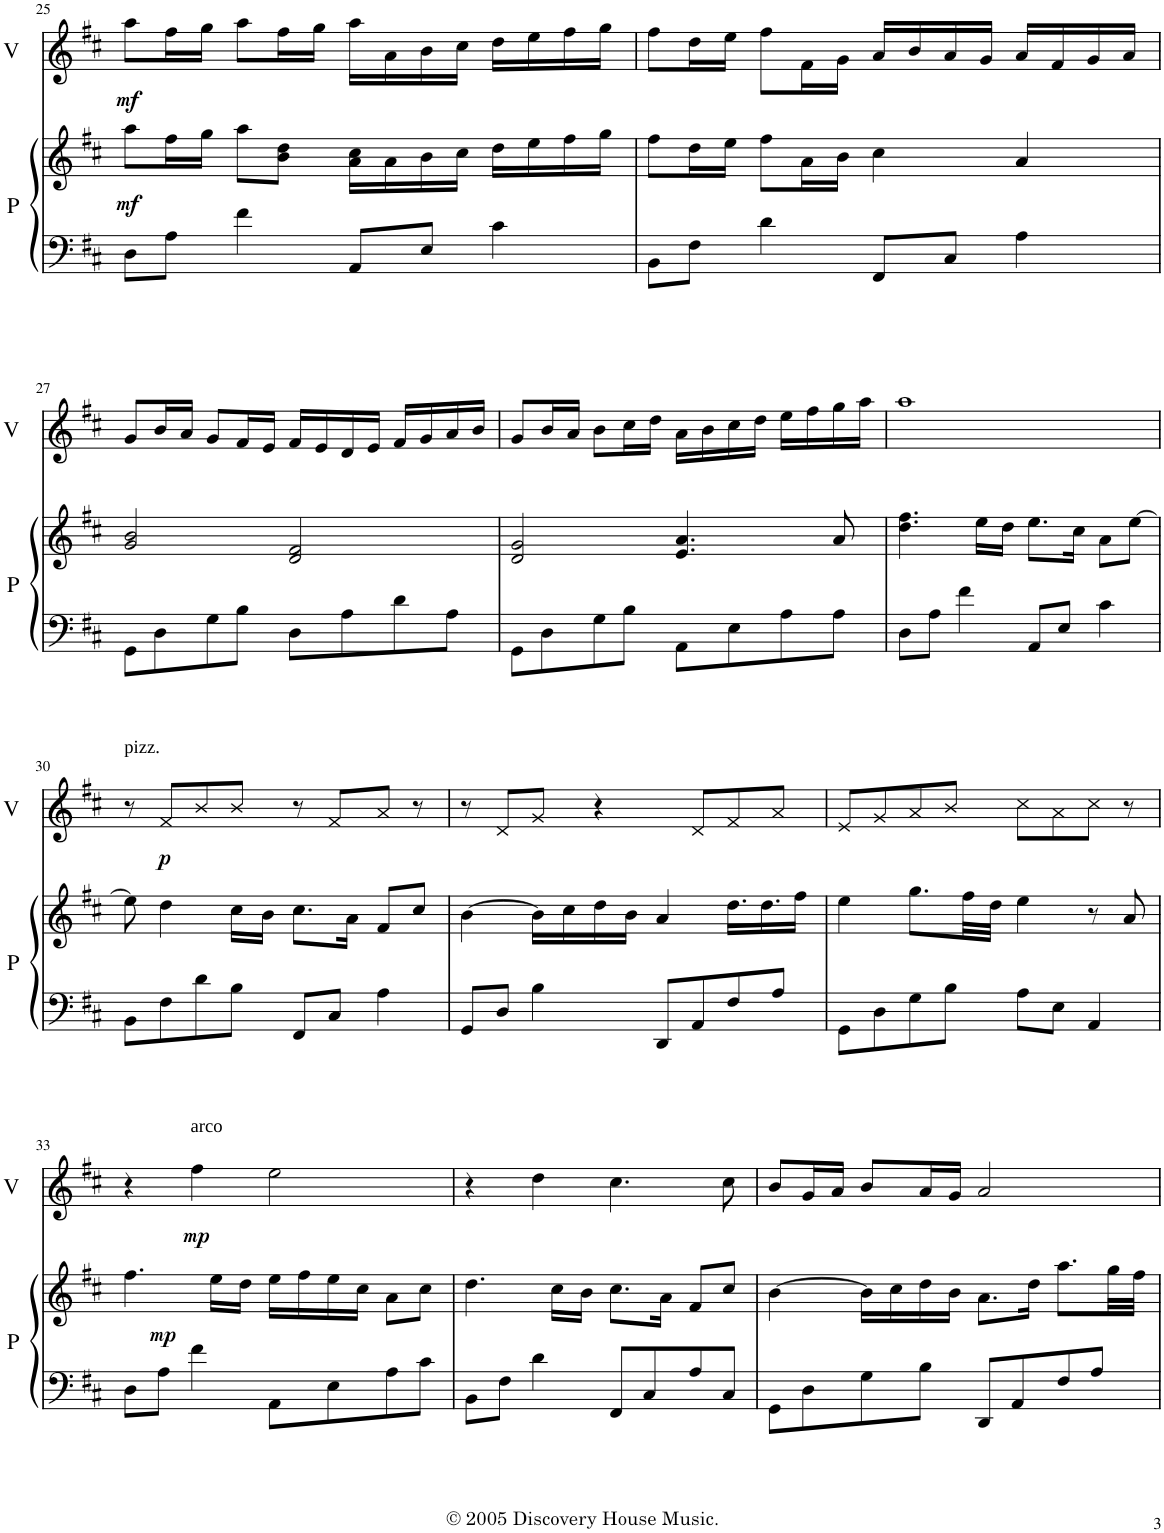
**kern	**kern	**dynam	**kern	**dynam
*part2	*part2	*part2	*part1	*part1
*staff3	*staff2	*staff2/3	*staff1	*staff1
*I"Piano	*	*	*I"Violin	*
*I'P	*	*	*I'V	*
!!LO:PB:g=z
*clefF4	*clefG2	*	*clefG2	*
*k[f#c#]	*k[f#c#]	*	*k[f#c#]	*
*M4/4	*M4/4	*	*M4/4	*
=25	=25	=25	=25	=25
!	!	!LO:DY:a=2	!	!LO:DY:b
8D\L	8aa\L	mf	8aa\L	mf
8A\J	16ff#\L	.	16ff#\L	.
.	16gg\JJ	.	16gg\JJ	.
4f#\	8aa\L	.	8aa\L	.
.	8b\ 8dd\J	.	16ff#\L	.
.	.	.	16gg\JJ	.
8AA/L	16a\ 16cc#\LL	.	16aa\LL	.
.	16a\	.	16a\	.
8E/J	16b\	.	16b\	.
.	16cc#\JJ	.	16cc#\JJ	.
4c#\	16dd\LL	.	16dd\LL	.
.	16ee\	.	16ee\	.
.	16ff#\	.	16ff#\	.
.	16gg\JJ	.	16gg\JJ	.
=26	=26	=26	=26	=26
8BB\L	8ff#\L	.	8ff#\L	.
8F#\J	16dd\L	.	16dd\L	.
.	16ee\JJ	.	16ee\JJ	.
4d\	8ff#\L	.	8ff#\L	.
.	16a\L	.	16f#\L	.
.	16b\JJ	.	16g\JJ	.
8FF#/L	4cc#\	.	16a/LL	.
.	.	.	16b/	.
8C#/J	.	.	16a/	.
.	.	.	16g/JJ	.
4A\	4a/	.	16a/LL	.
.	.	.	16f#/	.
.	.	.	16g/	.
.	.	.	16a/JJ	.
!!LO:LB:g=z
=27	=27	=27	=27	=27
8GG\L	2g/ 2b/	.	8g/L	.
8D\	.	.	16b/L	.
.	.	.	16a/JJ	.
8G\	.	.	8g/L	.
8B\J	.	.	16f#/L	.
.	.	.	16e/JJ	.
8D\L	2d/ 2f#/	.	16f#/LL	.
.	.	.	16e/	.
8A\	.	.	16d/	.
.	.	.	16e/JJ	.
8d\	.	.	16f#/LL	.
.	.	.	16g/	.
8A\J	.	.	16a/	.
.	.	.	16b/JJ	.
=28	=28	=28	=28	=28
8GG\L	2d/ 2g/	.	8g/L	.
8D\	.	.	16b/L	.
.	.	.	16a/JJ	.
8G\	.	.	8b\L	.
8B\J	.	.	16cc#\L	.
.	.	.	16dd\JJ	.
8AA\L	4.e/ 4.a/	.	16a\LL	.
.	.	.	16b\	.
8E\	.	.	16cc#\	.
.	.	.	16dd\JJ	.
8A\	.	.	16ee\LL	.
.	.	.	16ff#\	.
8A\J	8a/	.	16gg\	.
.	.	.	16aa\JJ	.
=29	=29	=29	=29	=29
8D\L	4.dd\ 4.ff#\	.	1aa	.
8A\J	.	.	.	.
4f#\	.	.	.	.
.	16ee\LL	.	.	.
.	16dd\JJ	.	.	.
8AA/L	8.ee\L	.	.	.
8E/J	.	.	.	.
.	16cc#\Jk	.	.	.
4c#\	8a\L	.	.	.
.	[8ee\J	.	.	.
!!LO:LB:g=z
=30	=30	=30	=30	=30
!	!	!	!LO:TX:a:t=pizz.	!
8BB\L	8ee\]	.	8r	.
!	!	!	!	!LO:DY:b
8F#\	4dd\	.	8f#/L	p
8d\	.	.	8b/	.
8B\J	16cc#\LL	.	8b/J	.
.	16b\JJ	.	.	.
8FF#/L	8.cc#\L	.	8r	.
8C#/J	.	.	8f#/L	.
.	16a\Jk	.	.	.
4A\	8f#/L	.	8a/J	.
.	8cc#/J	.	8r	.
=31	=31	=31	=31	=31
8GG/L	[4b\	.	8r	.
8D/J	.	.	8d/L	.
4B\	16b\LL]	.	8g/J	.
.	16cc#\	.	.	.
.	16dd\	.	4r	.
.	16b\JJ	.	.	.
8DD/L	4a/	.	.	.
8AA/	.	.	8d/L	.
8F#/	16.dd\LL	.	8f#/	.
.	16.dd\	.	.	.
8A/J	.	.	8a/J	.
.	16ff#\JJ	.	.	.
=32	=32	=32	=32	=32
8GG\L	4ee\	.	8e/L	.
8D\	.	.	8g/	.
8G\	8.gg\L	.	8a/	.
8B\J	.	.	8b/J	.
.	32ff#\LL	.	.	.
.	32dd\JJJ	.	.	.
8A\L	4ee\	.	8cc#\L	.
8E\J	.	.	8a\	.
4AA/	8r	.	8cc#\J	.
.	8a/	.	8r	.
!!LO:LB:g=z
=33	=33	=33	=33	=33
*	*^	*	*	*
8D\L	4.ff#\	8ryy	.	4r	.
!	!	!	!LO:DY:b	!	!
8A\J	.	2..ryy	mp	.	.
!	!	!	!	!LO:TX:a:t=arco	!
!	!	!	!	!	!LO:DY:b
4f#\	.	.	.	4ff#\	mp
.	16ee\LL	.	.	.	.
.	16dd\JJ	.	.	.	.
8AA\L	16ee\LL	.	.	2ee\	.
.	16ff#\	.	.	.	.
8E\	16ee\	.	.	.	.
.	16cc#\JJ	.	.	.	.
8A\	8a\L	.	.	.	.
8c#\J	8cc#\J	.	.	.	.
*	*v	*v	*	*	*
=34	=34	=34	=34	=34
8BB\L	4.dd\	.	4r	.
8F#\J	.	.	.	.
4d\	.	.	4dd\	.
.	16cc#\LL	.	.	.
.	16b\JJ	.	.	.
8FF#/L	8.cc#\L	.	4.cc#\	.
8C#/	.	.	.	.
.	16a\Jk	.	.	.
8A/	8f#/L	.	.	.
8C#/J	8cc#/J	.	8cc#\	.
=35	=35	=35	=35	=35
8GG\L	[4b\	.	8b/L	.
8D\	.	.	16g/L	.
.	.	.	16a/JJ	.
8G\	16b\LL]	.	8b/L	.
.	16cc#\	.	.	.
8B\J	16dd\	.	16a/L	.
.	16b\JJ	.	16g/JJ	.
8DD/L	8.a\L	.	2a/	.
8AA/	.	.	.	.
.	16dd\Jk	.	.	.
8F#/	8.aa\L	.	.	.
8A/J	.	.	.	.
.	32gg\LL	.	.	.
.	32ff#\JJJ	.	.	.
=	=	=	=	=
*-	*-	*-	*-	*-
